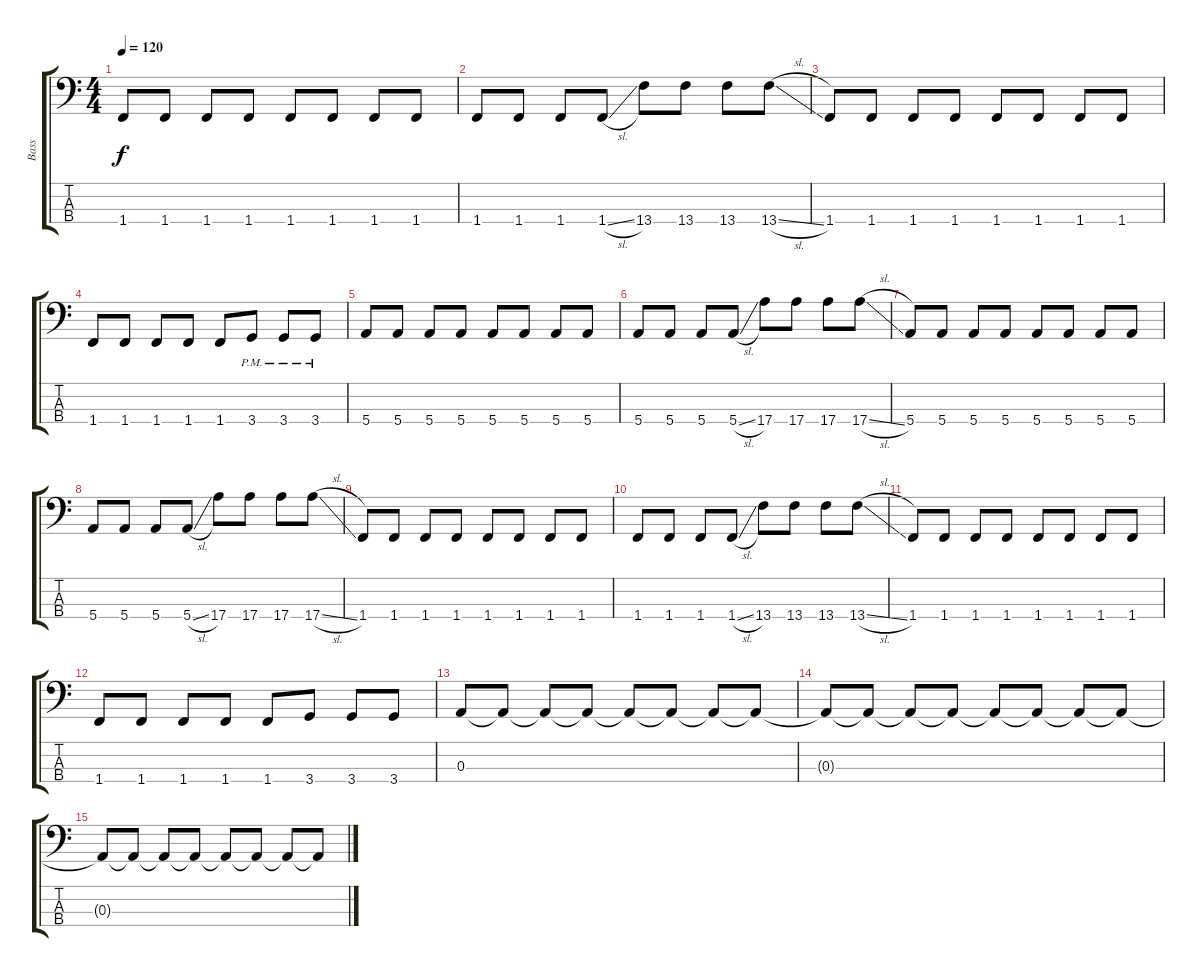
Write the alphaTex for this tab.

\track ("Bass" "Bass") {instrument electricbassfinger}
\staff {score tabs}
\tuning (G2 D2 A1 E1) {hide}
\ts (4 4)
\tempo 120
\clef f4
\ks c
1.4.8{dy f} 1.4.8 1.4.8 1.4.8 1.4.8 1.4.8 1.4.8 1.4.8 |
1.4.8 1.4.8 1.4.8 1.4{sl}.8 13.4.8 13.4.8 13.4.8 13.4{sl}.8 |
1.4.8 1.4.8 1.4.8 1.4.8 1.4.8 1.4.8 1.4.8 1.4.8 |
1.4.8 1.4.8 1.4.8 1.4.8 1.4.8 3.4{pm}.8 3.4{pm}.8 3.4{pm}.8 |
5.4.8 5.4.8 5.4.8 5.4.8 5.4.8 5.4.8 5.4.8 5.4.8 |
5.4.8 5.4.8 5.4.8 5.4{sl}.8 17.4.8 17.4.8 17.4.8 17.4{sl}.8 |
5.4.8 5.4.8 5.4.8 5.4.8 5.4.8 5.4.8 5.4.8 5.4.8 |
5.4.8 5.4.8 5.4.8 5.4{sl}.8 17.4.8 17.4.8 17.4.8 17.4{sl}.8 |
1.4.8 1.4.8 1.4.8 1.4.8 1.4.8 1.4.8 1.4.8 1.4.8 |
1.4.8 1.4.8 1.4.8 1.4{sl}.8 13.4.8 13.4.8 13.4.8 13.4{sl}.8 |
1.4.8 1.4.8 1.4.8 1.4.8 1.4.8 1.4.8 1.4.8 1.4.8 |
1.4.8 1.4.8 1.4.8 1.4.8 1.4.8 3.4.8 3.4.8 3.4.8 |
0.3.8 0.3{t}.8 0.3{t}.8 0.3{t}.8 0.3{t}.8 0.3{t}.8 0.3{t}.8 0.3{t}.8 |
0.3{t}.8 0.3{t}.8 0.3{t}.8 0.3{t}.8 0.3{t}.8 0.3{t}.8 0.3{t}.8 0.3{t}.8 |
0.3{t}.8 0.3{t}.8 0.3{t}.8 0.3{t}.8 0.3{t}.8 0.3{t}.8 0.3{t}.8 0.3{t}.8
